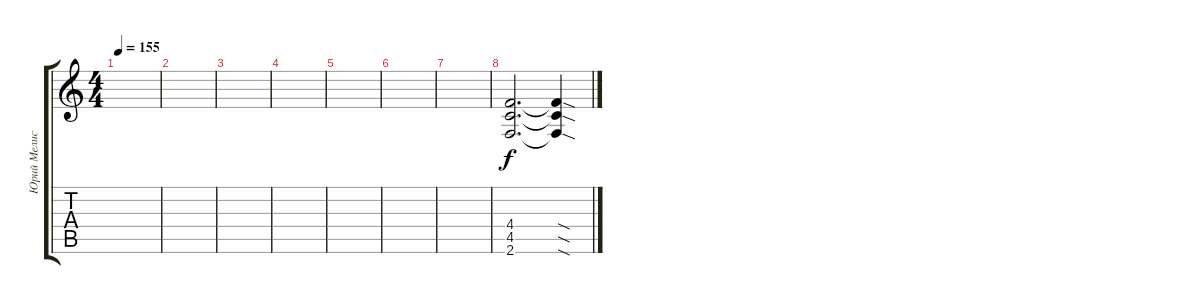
\track ("Юрий Мелисов" "Юрий Мелис") {instrument distortionguitar}
\staff {score tabs}
\tuning (Eb4 Bb3 Gb3 Db3 Ab2 Eb2) {hide}
\ts (4 4)
\tempo 155
\clef g2
\ks c
|
|
|
|
|
|
|
(4.4 4.5 2.6).2{d} (4.4{sod t} 4.5{sod t} 2.6{sod t}).4
